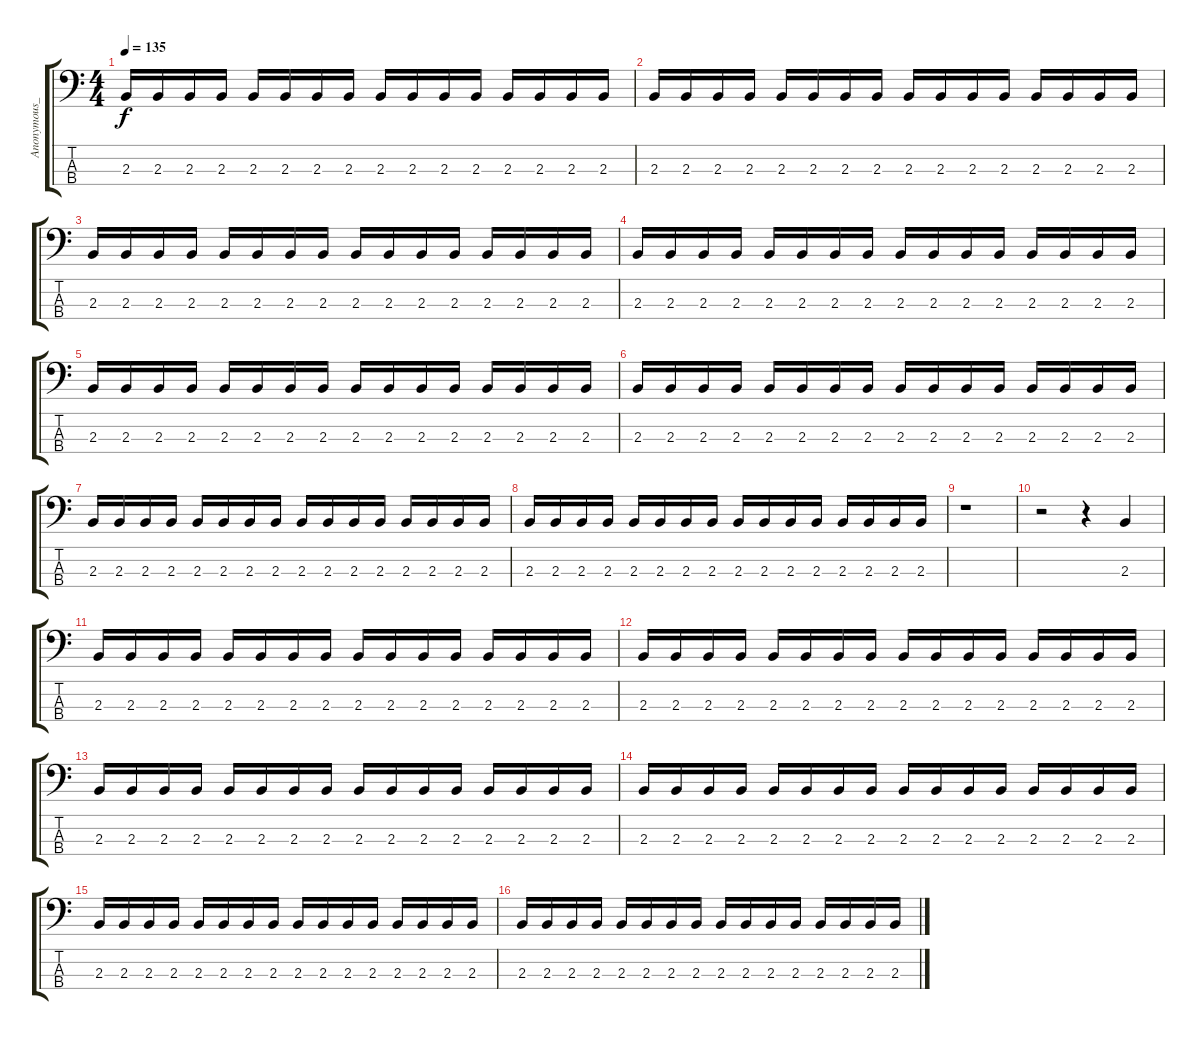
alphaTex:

\track ("Anonymous_Bass" "Anonymous_") {instrument acousticbass}
\staff {score tabs}
\tuning (G2 D2 A1 E1) {hide}
\ts (4 4)
\tempo 135
\clef f4
\ks c
2.3.16{dy f} 2.3.16 2.3.16 2.3.16 2.3.16 2.3.16 2.3.16 2.3.16 2.3.16 2.3.16 2.3.16 2.3.16 2.3.16 2.3.16 2.3.16 2.3.16 |
2.3.16 2.3.16 2.3.16 2.3.16 2.3.16 2.3.16 2.3.16 2.3.16 2.3.16 2.3.16 2.3.16 2.3.16 2.3.16 2.3.16 2.3.16 2.3.16 |
2.3.16 2.3.16 2.3.16 2.3.16 2.3.16 2.3.16 2.3.16 2.3.16 2.3.16 2.3.16 2.3.16 2.3.16 2.3.16 2.3.16 2.3.16 2.3.16 |
2.3.16 2.3.16 2.3.16 2.3.16 2.3.16 2.3.16 2.3.16 2.3.16 2.3.16 2.3.16 2.3.16 2.3.16 2.3.16 2.3.16 2.3.16 2.3.16 |
2.3.16 2.3.16 2.3.16 2.3.16 2.3.16 2.3.16 2.3.16 2.3.16 2.3.16 2.3.16 2.3.16 2.3.16 2.3.16 2.3.16 2.3.16 2.3.16 |
2.3.16 2.3.16 2.3.16 2.3.16 2.3.16 2.3.16 2.3.16 2.3.16 2.3.16 2.3.16 2.3.16 2.3.16 2.3.16 2.3.16 2.3.16 2.3.16 |
2.3.16 2.3.16 2.3.16 2.3.16 2.3.16 2.3.16 2.3.16 2.3.16 2.3.16 2.3.16 2.3.16 2.3.16 2.3.16 2.3.16 2.3.16 2.3.16 |
2.3.16 2.3.16 2.3.16 2.3.16 2.3.16 2.3.16 2.3.16 2.3.16 2.3.16 2.3.16 2.3.16 2.3.16 2.3.16 2.3.16 2.3.16 2.3.16 |
r.1 |
r.2 r.4 2.3.4 |
2.3.16 2.3.16 2.3.16 2.3.16 2.3.16 2.3.16 2.3.16 2.3.16 2.3.16 2.3.16 2.3.16 2.3.16 2.3.16 2.3.16 2.3.16 2.3.16 |
2.3.16 2.3.16 2.3.16 2.3.16 2.3.16 2.3.16 2.3.16 2.3.16 2.3.16 2.3.16 2.3.16 2.3.16 2.3.16 2.3.16 2.3.16 2.3.16 |
2.3.16 2.3.16 2.3.16 2.3.16 2.3.16 2.3.16 2.3.16 2.3.16 2.3.16 2.3.16 2.3.16 2.3.16 2.3.16 2.3.16 2.3.16 2.3.16 |
2.3.16 2.3.16 2.3.16 2.3.16 2.3.16 2.3.16 2.3.16 2.3.16 2.3.16 2.3.16 2.3.16 2.3.16 2.3.16 2.3.16 2.3.16 2.3.16 |
2.3.16 2.3.16 2.3.16 2.3.16 2.3.16 2.3.16 2.3.16 2.3.16 2.3.16 2.3.16 2.3.16 2.3.16 2.3.16 2.3.16 2.3.16 2.3.16 |
2.3.16 2.3.16 2.3.16 2.3.16 2.3.16 2.3.16 2.3.16 2.3.16 2.3.16 2.3.16 2.3.16 2.3.16 2.3.16 2.3.16 2.3.16 2.3.16
